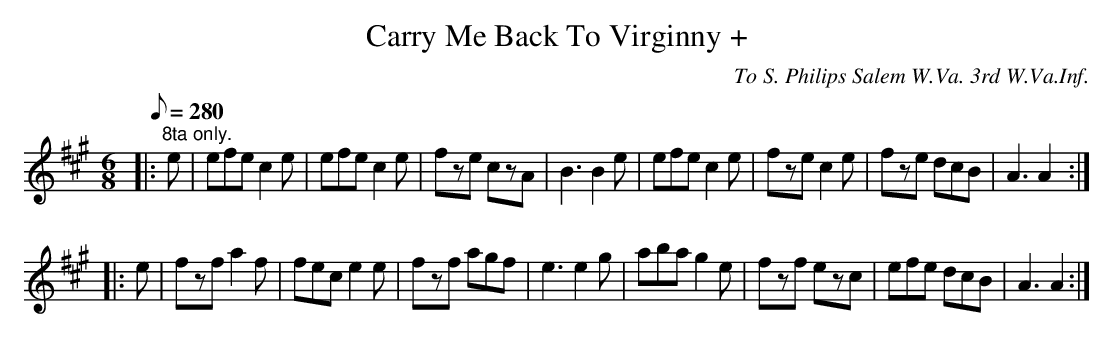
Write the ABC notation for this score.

X:1
T:Carry Me Back To Virginny +
C:To S. Philips Salem W.Va. 3rd W.Va.Inf.
M:6/8
L:1/8
Q:1/8=280
K:A
|: "^8ta only."e|efe c2e|efe c2e|fze czA|B3 B2 e|efe c2e|fze c2e|fze dcB|A3 A2 :|
|: e|fzf a2f|fec e2e|fzf agf|e3 e2g|aba g2e|fzf ezc|efe dcB|A3 A2 :|
